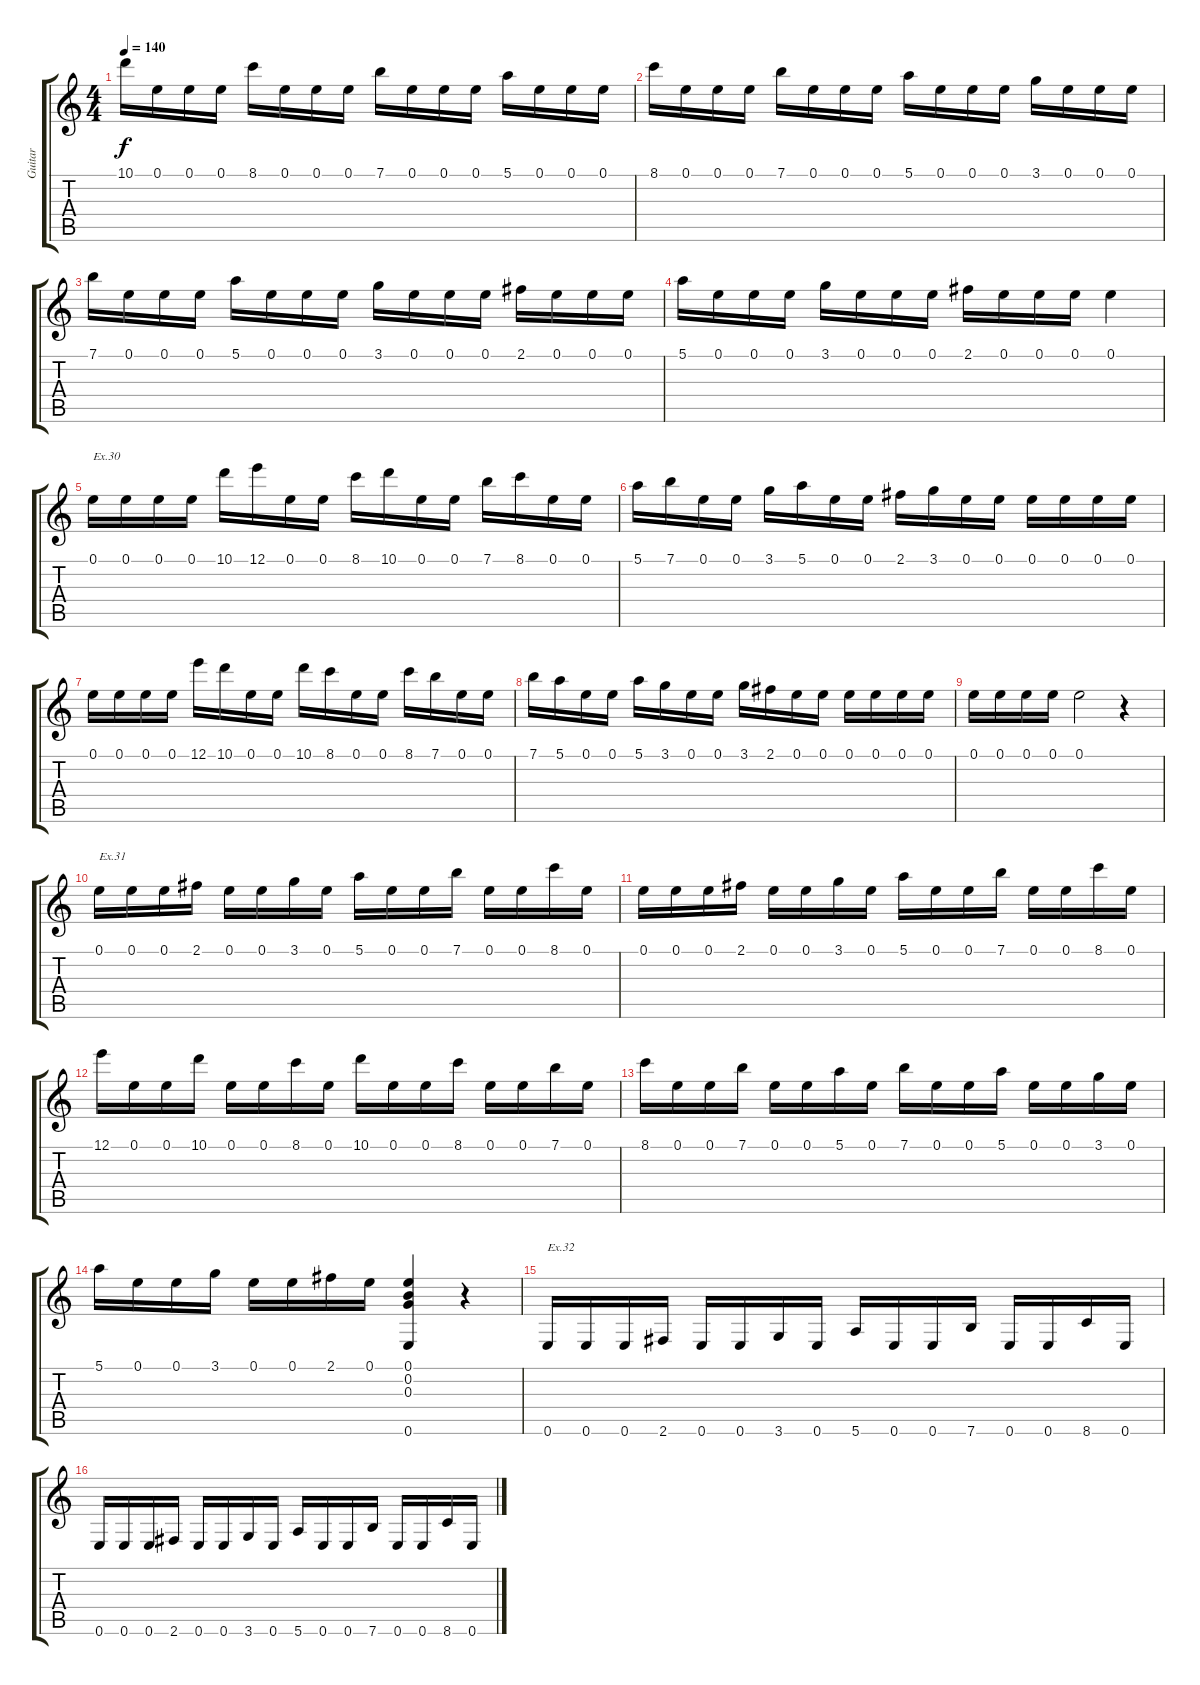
\track ("Guitar" "Guitar") {instrument distortionguitar}
\staff {score tabs}
\tuning (E4 B3 G3 D3 A2 E2) {hide}
\ts (4 4)
\tempo 140
\clef g2
\ks c
10.1.16{dy f} 0.1.16 0.1.16 0.1.16 8.1.16 0.1.16 0.1.16 0.1.16 7.1.16 0.1.16 0.1.16 0.1.16 5.1.16 0.1.16 0.1.16 0.1.16 |
8.1.16 0.1.16 0.1.16 0.1.16 7.1.16 0.1.16 0.1.16 0.1.16 5.1.16 0.1.16 0.1.16 0.1.16 3.1.16 0.1.16 0.1.16 0.1.16 |
7.1.16 0.1.16 0.1.16 0.1.16 5.1.16 0.1.16 0.1.16 0.1.16 3.1.16 0.1.16 0.1.16 0.1.16 2.1.16 0.1.16 0.1.16 0.1.16 |
5.1.16 0.1.16 0.1.16 0.1.16 3.1.16 0.1.16 0.1.16 0.1.16 2.1.16 0.1.16 0.1.16 0.1.16 0.1.4 |
0.1.16{txt "Ex.30"} 0.1.16 0.1.16 0.1.16 10.1.16 12.1.16 0.1.16 0.1.16 8.1.16 10.1.16 0.1.16 0.1.16 7.1.16 8.1.16 0.1.16 0.1.16 |
5.1.16 7.1.16 0.1.16 0.1.16 3.1.16 5.1.16 0.1.16 0.1.16 2.1.16 3.1.16 0.1.16 0.1.16 0.1.16 0.1.16 0.1.16 0.1.16 |
0.1.16 0.1.16 0.1.16 0.1.16 12.1.16 10.1.16 0.1.16 0.1.16 10.1.16 8.1.16 0.1.16 0.1.16 8.1.16 7.1.16 0.1.16 0.1.16 |
7.1.16 5.1.16 0.1.16 0.1.16 5.1.16 3.1.16 0.1.16 0.1.16 3.1.16 2.1.16 0.1.16 0.1.16 0.1.16 0.1.16 0.1.16 0.1.16 |
0.1.16 0.1.16 0.1.16 0.1.16 0.1.2 r.4 |
0.1.16{txt "Ex.31"} 0.1.16 0.1.16 2.1.16 0.1.16 0.1.16 3.1.16 0.1.16 5.1.16 0.1.16 0.1.16 7.1.16 0.1.16 0.1.16 8.1.16 0.1.16 |
0.1.16 0.1.16 0.1.16 2.1.16 0.1.16 0.1.16 3.1.16 0.1.16 5.1.16 0.1.16 0.1.16 7.1.16 0.1.16 0.1.16 8.1.16 0.1.16 |
12.1.16 0.1.16 0.1.16 10.1.16 0.1.16 0.1.16 8.1.16 0.1.16 10.1.16 0.1.16 0.1.16 8.1.16 0.1.16 0.1.16 7.1.16 0.1.16 |
8.1.16 0.1.16 0.1.16 7.1.16 0.1.16 0.1.16 5.1.16 0.1.16 7.1.16 0.1.16 0.1.16 5.1.16 0.1.16 0.1.16 3.1.16 0.1.16 |
5.1.16 0.1.16 0.1.16 3.1.16 0.1.16 0.1.16 2.1.16 0.1.16 (0.1 0.2 0.3 0.6).4 r.4 |
0.6.16{txt "Ex.32"} 0.6.16 0.6.16 2.6.16 0.6.16 0.6.16 3.6.16 0.6.16 5.6.16 0.6.16 0.6.16 7.6.16 0.6.16 0.6.16 8.6.16 0.6.16 |
0.6.16 0.6.16 0.6.16 2.6.16 0.6.16 0.6.16 3.6.16 0.6.16 5.6.16 0.6.16 0.6.16 7.6.16 0.6.16 0.6.16 8.6.16 0.6.16
